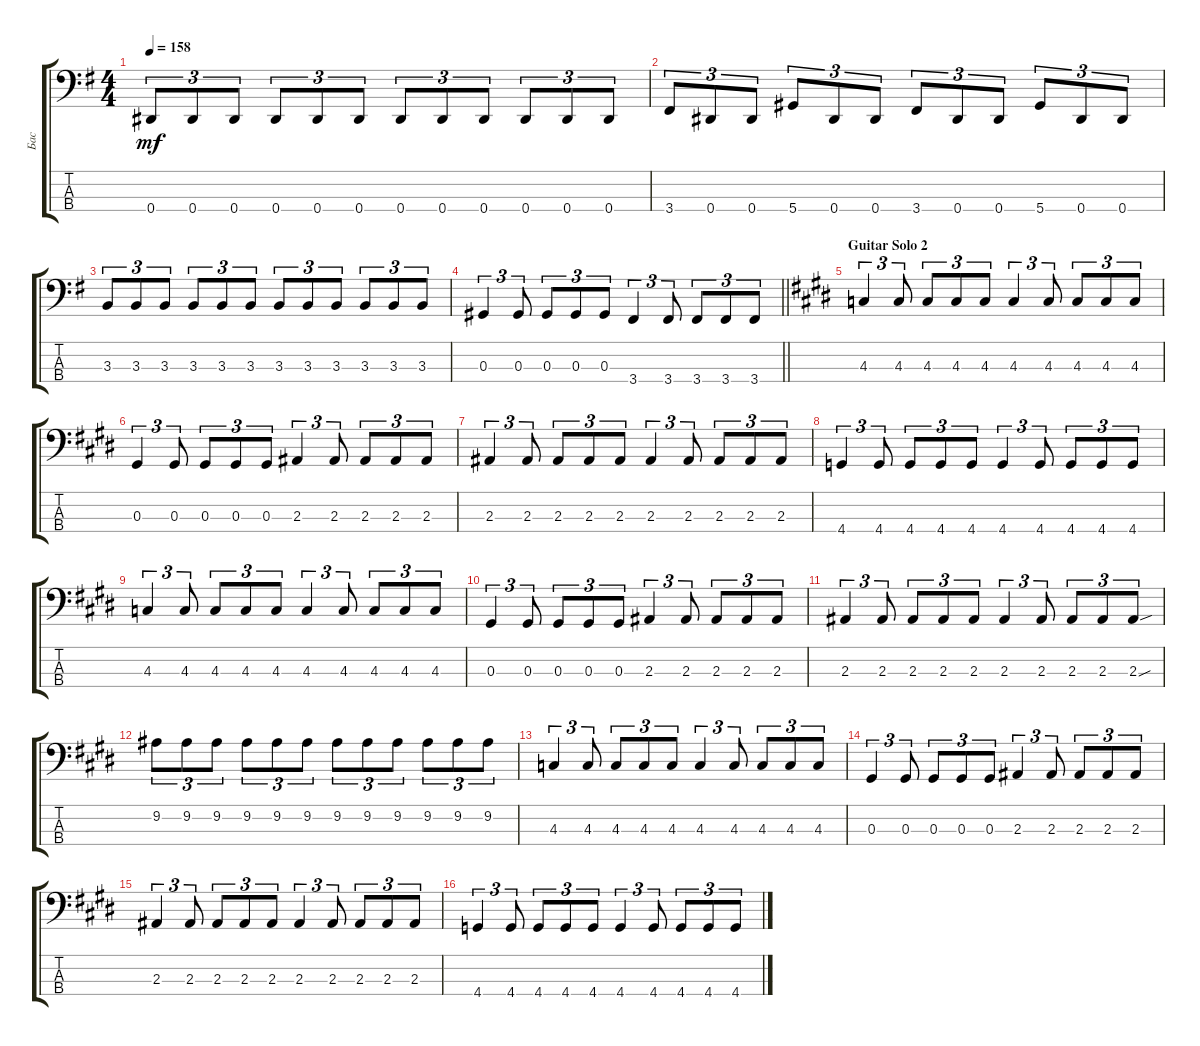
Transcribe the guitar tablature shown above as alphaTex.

\track ("Бас" "Бас") {instrument electricbassfinger}
\staff {score tabs}
\tuning (Gb2 Db2 Ab1 Eb1) {hide}
\ts (4 4)
\tempo 158
\clef f4
\ks eminor
0.4.8{tu (3 2) dy mf} 0.4.8{tu (3 2)} 0.4.8{tu (3 2)} 0.4.8{tu (3 2)} 0.4.8{tu (3 2)} 0.4.8{tu (3 2)} 0.4.8{tu (3 2)} 0.4.8{tu (3 2)} 0.4.8{tu (3 2)} 0.4.8{tu (3 2)} 0.4.8{tu (3 2)} 0.4.8{tu (3 2)} |
3.4.8{tu (3 2)} 0.4.8{tu (3 2)} 0.4.8{tu (3 2)} 5.4.8{tu (3 2)} 0.4.8{tu (3 2)} 0.4.8{tu (3 2)} 3.4.8{tu (3 2)} 0.4.8{tu (3 2)} 0.4.8{tu (3 2)} 5.4.8{tu (3 2)} 0.4.8{tu (3 2)} 0.4.8{tu (3 2)} |
3.3.8{tu (3 2)} 3.3.8{tu (3 2)} 3.3.8{tu (3 2)} 3.3.8{tu (3 2)} 3.3.8{tu (3 2)} 3.3.8{tu (3 2)} 3.3.8{tu (3 2)} 3.3.8{tu (3 2)} 3.3.8{tu (3 2)} 3.3.8{tu (3 2)} 3.3.8{tu (3 2)} 3.3.8{tu (3 2)} |
\barLineRight lightlight
0.3.4{tu (3 2)} 0.3.8{tu (3 2)} 0.3.8{tu (3 2)} 0.3.8{tu (3 2)} 0.3.8{tu (3 2)} 3.4.4{tu (3 2)} 3.4.8{tu (3 2)} 3.4.8{tu (3 2)} 3.4.8{tu (3 2)} 3.4.8{tu (3 2)} |
\section ("" "Guitar Solo 2")
\ks c#minor
4.3.4{tu (3 2)} 4.3.8{tu (3 2)} 4.3.8{tu (3 2)} 4.3.8{tu (3 2)} 4.3.8{tu (3 2)} 4.3.4{tu (3 2)} 4.3.8{tu (3 2)} 4.3.8{tu (3 2)} 4.3.8{tu (3 2)} 4.3.8{tu (3 2)} |
0.3.4{tu (3 2)} 0.3.8{tu (3 2)} 0.3.8{tu (3 2)} 0.3.8{tu (3 2)} 0.3.8{tu (3 2)} 2.3.4{tu (3 2)} 2.3.8{tu (3 2)} 2.3.8{tu (3 2)} 2.3.8{tu (3 2)} 2.3.8{tu (3 2)} |
2.3.4{tu (3 2)} 2.3.8{tu (3 2)} 2.3.8{tu (3 2)} 2.3.8{tu (3 2)} 2.3.8{tu (3 2)} 2.3.4{tu (3 2)} 2.3.8{tu (3 2)} 2.3.8{tu (3 2)} 2.3.8{tu (3 2)} 2.3.8{tu (3 2)} |
4.4.4{tu (3 2)} 4.4.8{tu (3 2)} 4.4.8{tu (3 2)} 4.4.8{tu (3 2)} 4.4.8{tu (3 2)} 4.4.4{tu (3 2)} 4.4.8{tu (3 2)} 4.4.8{tu (3 2)} 4.4.8{tu (3 2)} 4.4.8{tu (3 2)} |
4.3.4{tu (3 2)} 4.3.8{tu (3 2)} 4.3.8{tu (3 2)} 4.3.8{tu (3 2)} 4.3.8{tu (3 2)} 4.3.4{tu (3 2)} 4.3.8{tu (3 2)} 4.3.8{tu (3 2)} 4.3.8{tu (3 2)} 4.3.8{tu (3 2)} |
0.3.4{tu (3 2)} 0.3.8{tu (3 2)} 0.3.8{tu (3 2)} 0.3.8{tu (3 2)} 0.3.8{tu (3 2)} 2.3.4{tu (3 2)} 2.3.8{tu (3 2)} 2.3.8{tu (3 2)} 2.3.8{tu (3 2)} 2.3.8{tu (3 2)} |
2.3.4{tu (3 2)} 2.3.8{tu (3 2)} 2.3.8{tu (3 2)} 2.3.8{tu (3 2)} 2.3.8{tu (3 2)} 2.3.4{tu (3 2)} 2.3.8{tu (3 2)} 2.3.8{tu (3 2)} 2.3.8{tu (3 2)} 2.3{sou}.8{tu (3 2)} |
9.2.8{tu (3 2)} 9.2.8{tu (3 2)} 9.2.8{tu (3 2)} 9.2.8{tu (3 2)} 9.2.8{tu (3 2)} 9.2.8{tu (3 2)} 9.2.8{tu (3 2)} 9.2.8{tu (3 2)} 9.2.8{tu (3 2)} 9.2.8{tu (3 2)} 9.2.8{tu (3 2)} 9.2.8{tu (3 2)} |
4.3.4{tu (3 2)} 4.3.8{tu (3 2)} 4.3.8{tu (3 2)} 4.3.8{tu (3 2)} 4.3.8{tu (3 2)} 4.3.4{tu (3 2)} 4.3.8{tu (3 2)} 4.3.8{tu (3 2)} 4.3.8{tu (3 2)} 4.3.8{tu (3 2)} |
0.3.4{tu (3 2)} 0.3.8{tu (3 2)} 0.3.8{tu (3 2)} 0.3.8{tu (3 2)} 0.3.8{tu (3 2)} 2.3.4{tu (3 2)} 2.3.8{tu (3 2)} 2.3.8{tu (3 2)} 2.3.8{tu (3 2)} 2.3.8{tu (3 2)} |
2.3.4{tu (3 2)} 2.3.8{tu (3 2)} 2.3.8{tu (3 2)} 2.3.8{tu (3 2)} 2.3.8{tu (3 2)} 2.3.4{tu (3 2)} 2.3.8{tu (3 2)} 2.3.8{tu (3 2)} 2.3.8{tu (3 2)} 2.3.8{tu (3 2)} |
4.4.4{tu (3 2)} 4.4.8{tu (3 2)} 4.4.8{tu (3 2)} 4.4.8{tu (3 2)} 4.4.8{tu (3 2)} 4.4.4{tu (3 2)} 4.4.8{tu (3 2)} 4.4.8{tu (3 2)} 4.4.8{tu (3 2)} 4.4.8{tu (3 2)}
